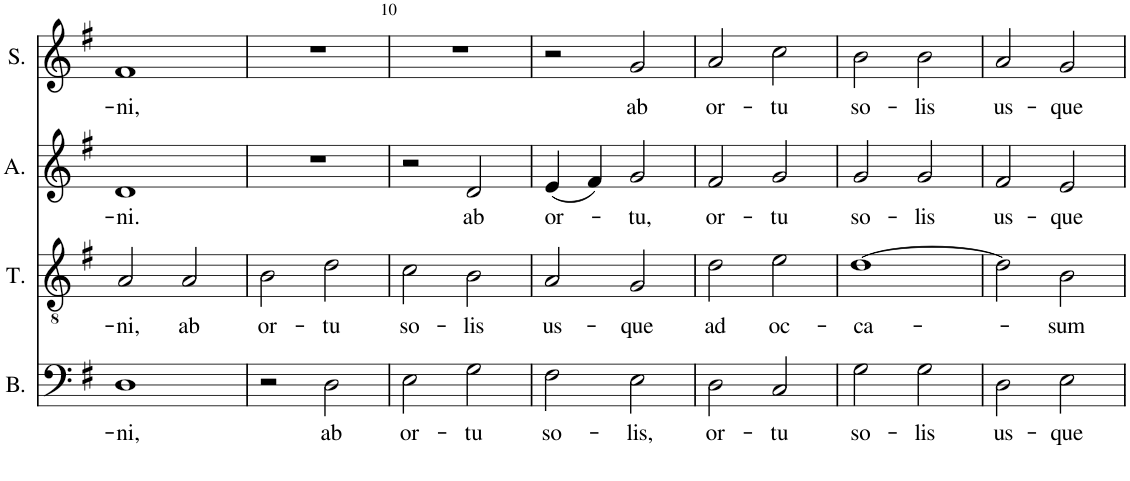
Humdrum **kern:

**kern	**text	**kern	**text	**kern	**text	**kern	**text
*part4	*part4	*part3	*part3	*part2	*part2	*part1	*part1
*staff4	*staff4	*staff3	*staff3	*staff2	*staff2	*staff1	*staff1
*I"Bass	*	*I"Tenor	*	*I"Alto	*	*I"Soprano	*
*I'B.	*	*I'T.	*	*I'A.	*	*I'S.	*
!!LO:PB:g=z
*clefF4	*	*clefGv2	*	*clefG2	*	*clefG2	*
*k[f#]	*	*k[f#]	*	*k[f#]	*	*k[f#]	*
*M4/4	*	*M4/4	*	*M4/4	*	*M4/4	*
*met(c|)	*	*met(c|)	*	*met(c|)	*	*met(c|)	*
=8	=8	=8	=8	=8	=8	=8	=8
!	!LO:LY:b	!	!LO:LY:b	!	!LO:LY:b	!	!LO:LY:b
1D	-ni,	2A/	-ni,	1d	-ni.	1f#	-ni,
!	!	!	!LO:LY:b	!	!	!	!
.	.	2A/	ab	.	.	.	.
=9	=9	=9	=9	=9	=9	=9	=9
!	!	!	!LO:LY:b	!	!	!	!
2r	.	2B\	or-	1r	.	1r	.
!	!LO:LY:b	!	!LO:LY:b	!	!	!	!
2D\	ab	2d\	-tu	.	.	.	.
=10	=10	=10	=10	=10	=10	=10	=10
!	!LO:LY:b	!	!LO:LY:b	!	!	!	!
2E\	or-	2c\	so-	2r	.	1r	.
!	!LO:LY:b	!	!LO:LY:b	!	!LO:LY:b	!	!
2G\	-tu	2B\	-lis	2d/	ab	.	.
=11	=11	=11	=11	=11	=11	=11	=11
!	!LO:LY:b	!	!LO:LY:b	!	!LO:LY:b	!	!
2F#\	so-	2A/	us-	(4e/	or-	2r	.
.	.	.	.	4f#/)	.	.	.
!	!LO:LY:b	!	!LO:LY:b	!	!LO:LY:b	!	!LO:LY:b
2E\	-lis,	2G/	-que	2g/	-tu,	2g/	ab
=12	=12	=12	=12	=12	=12	=12	=12
!	!LO:LY:b	!	!LO:LY:b	!	!LO:LY:b	!	!LO:LY:b
2D\	or-	2d\	ad	2f#/	or-	2a/	or-
!	!LO:LY:b	!	!LO:LY:b	!	!LO:LY:b	!	!LO:LY:b
2C/	-tu	2e\	oc-	2g/	-tu	2cc\	-tu
=13	=13	=13	=13	=13	=13	=13	=13
!	!LO:LY:b	!	!LO:LY:b	!	!LO:LY:b	!	!LO:LY:b
2G\	so-	[1d	-ca-	2g/	so-	2b\	so-
!	!LO:LY:b	!	!	!	!LO:LY:b	!	!LO:LY:b
2G\	-lis	.	.	2g/	-lis	2b\	-lis
=14	=14	=14	=14	=14	=14	=14	=14
!	!LO:LY:b	!	!	!	!LO:LY:b	!	!LO:LY:b
2D\	us-	2d\]	.	2f#/	us-	2a/	us-
!	!LO:LY:b	!	!LO:LY:b	!	!LO:LY:b	!	!LO:LY:b
2E\	-que	2B\	-sum	2e/	-que	2g/	-que
=	=	=	=	=	=	=	=
*-	*-	*-	*-	*-	*-	*-	*-
